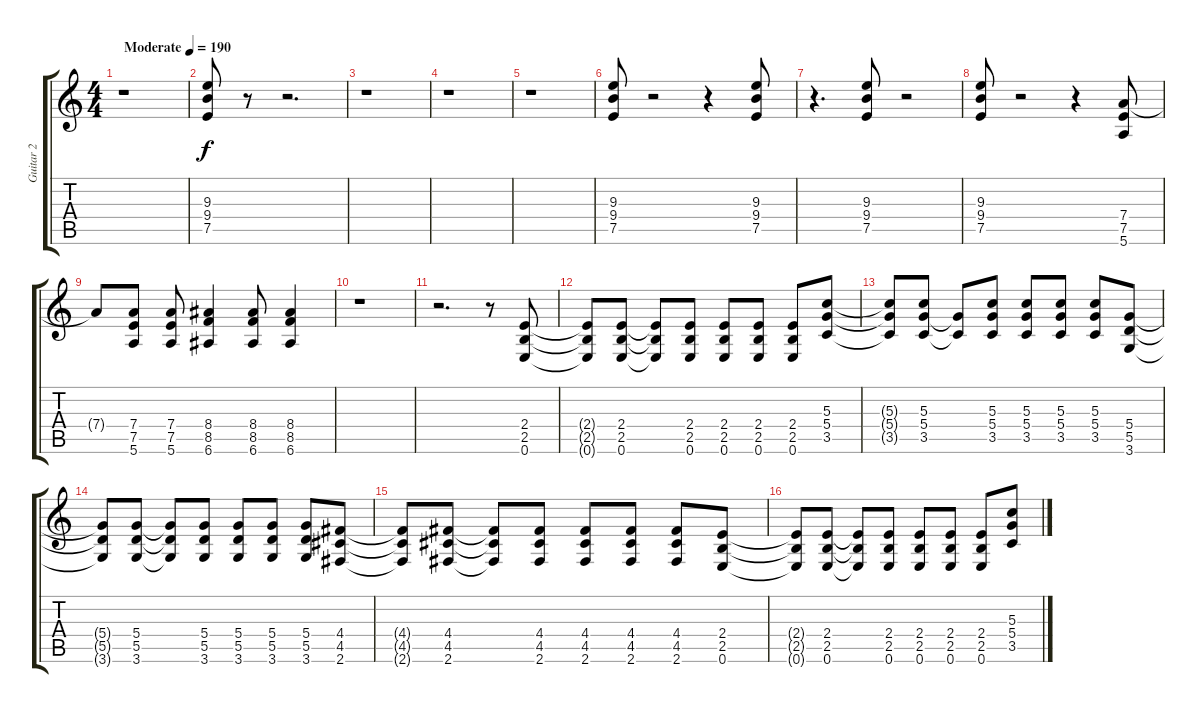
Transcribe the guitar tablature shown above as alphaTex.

\track ("Guitar 2" "Guitar 2") {instrument overdrivenguitar}
\staff {score tabs}
\tuning (E4 B3 G3 D3 A2 E2) {hide}
\ts (4 4)
\tempo (190 "Moderate")
\clef g2
\ks c
r.1{dy f instrument overdrivenguitar} |
(9.3 9.4 7.5).8 r.8 r.2{d} |
r.1 |
r.1 |
r.1 |
(9.3 9.4 7.5).8 r.2 r.4 (9.3 9.4 7.5).8 |
r.4{d} (9.3 9.4 7.5).8 r.2 |
(9.3 9.4 7.5).8 r.2 r.4 (7.4 7.5 5.6).8 |
7.4{t}.8 (7.4 7.5 5.6).8 (7.4 7.5 5.6).8 (8.4 8.5 6.6).4 (8.4 8.5 6.6).8 (8.4 8.5 6.6).4 |
r.1 |
r.2{d} r.8 (2.4 2.5 0.6).8 |
(2.4{t} 2.5{t} 0.6{t}).8 (2.4 2.5 0.6).8 (2.4{t} 2.5{t} 0.6{t}).8 (2.4 2.5 0.6).8 (2.4 2.5 0.6).8 (2.4 2.5 0.6).8 (2.4 2.5 0.6).8 (5.3 5.4 3.5).8 |
(5.3{t} 5.4{t} 3.5{t}).8 (5.3 5.4 3.5).8 (5.4{t} 3.5{t}).8 (5.3 5.4 3.5).8 (5.3 5.4 3.5).8 (5.3 5.4 3.5).8 (5.3 5.4 3.5).8 (5.4 5.5 3.6).8 |
(5.4{t} 5.5{t} 3.6{t}).8 (5.4 5.5 3.6).8 (5.4{t} 5.5{t} 3.6{t}).8 (5.4 5.5 3.6).8 (5.4 5.5 3.6).8 (5.4 5.5 3.6).8 (5.4 5.5 3.6).8 (4.4 4.5 2.6).8 |
(4.4{t} 4.5{t} 2.6{t}).8 (4.4 4.5 2.6).8 (4.4{t} 4.5{t} 2.6{t}).8 (4.4 4.5 2.6).8 (4.4 4.5 2.6).8 (4.4 4.5 2.6).8 (4.4 4.5 2.6).8 (2.4 2.5 0.6).8 |
(2.4{t} 2.5{t} 0.6{t}).8 (2.4 2.5 0.6).8 (2.4{t} 2.5{t} 0.6{t}).8 (2.4 2.5 0.6).8 (2.4 2.5 0.6).8 (2.4 2.5 0.6).8 (2.4 2.5 0.6).8 (5.3 5.4 3.5).8
